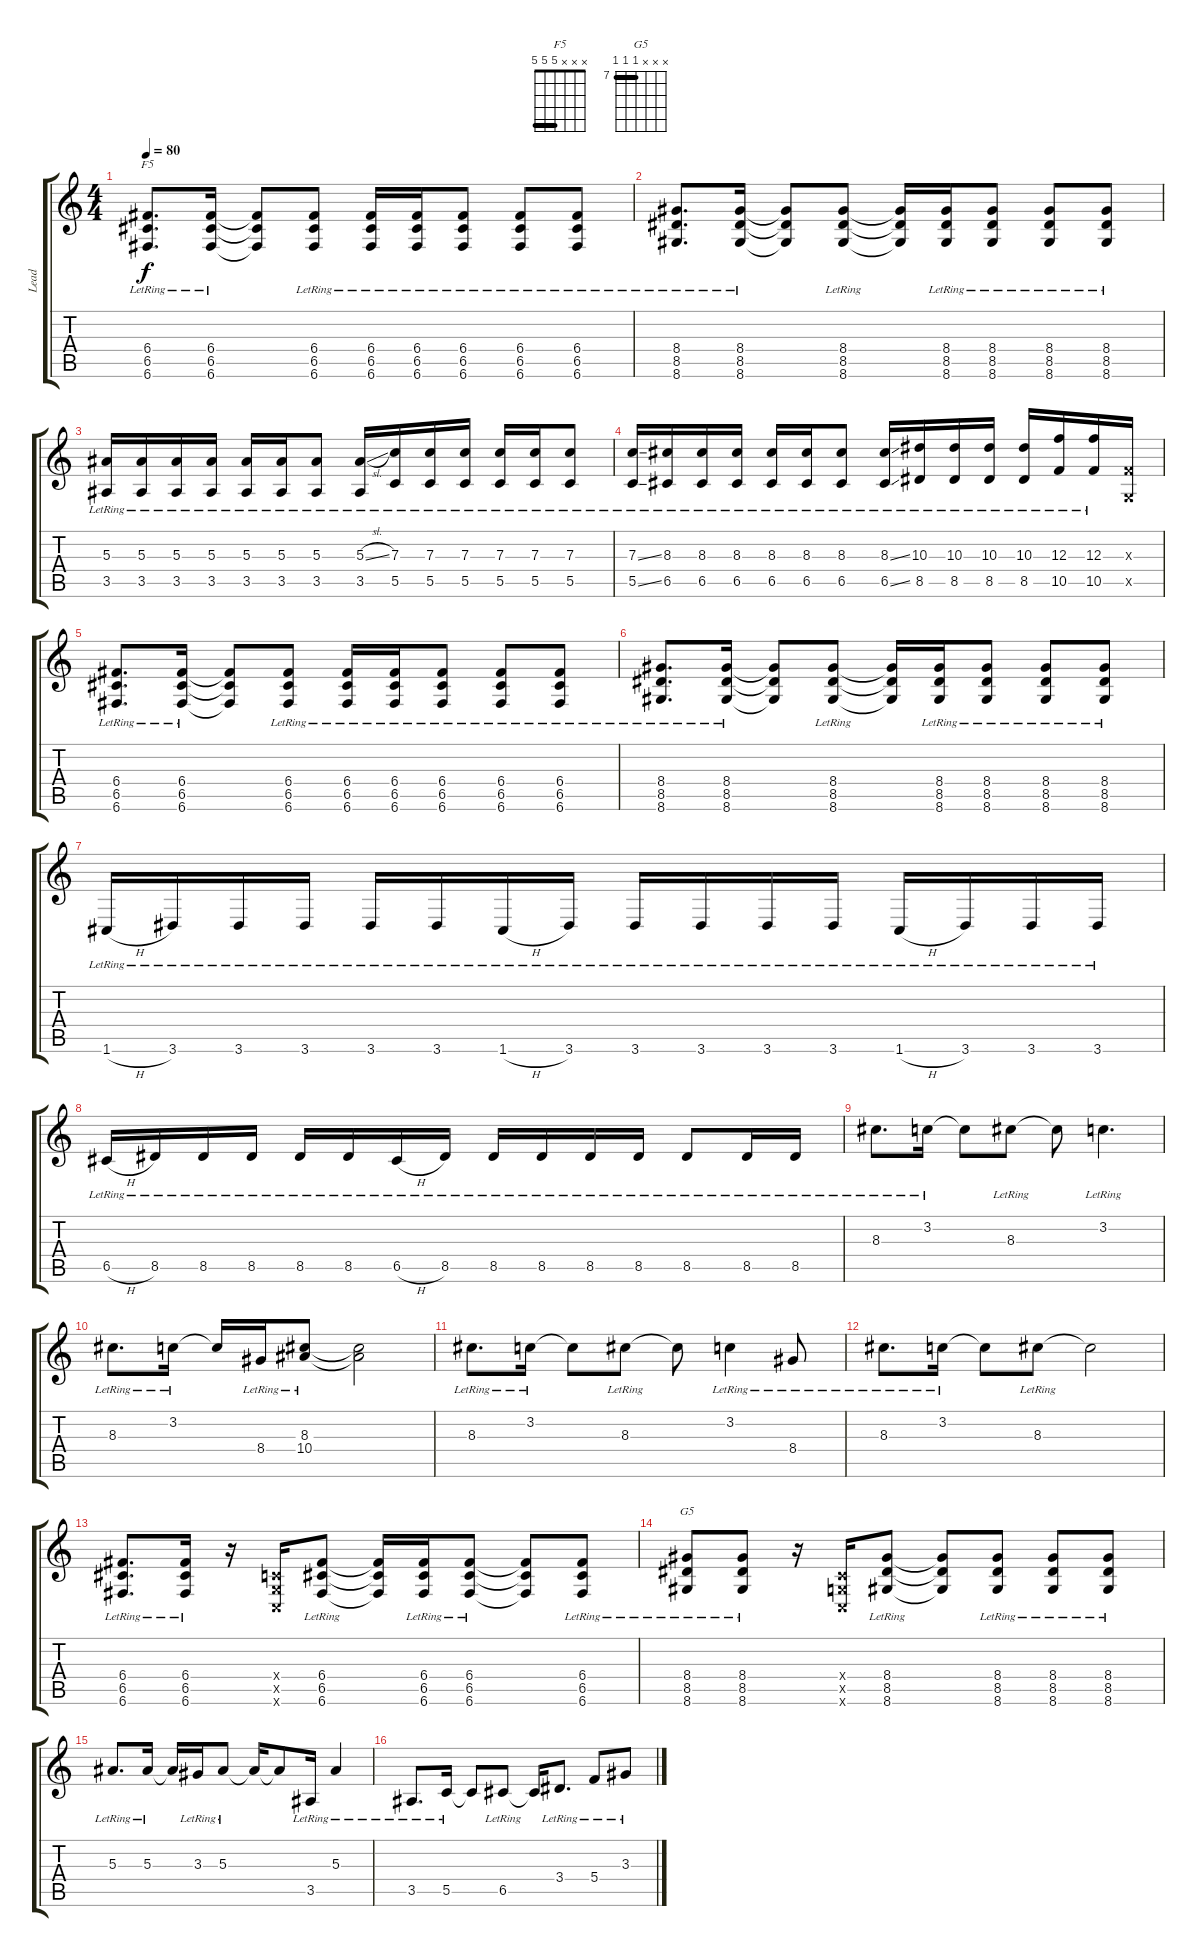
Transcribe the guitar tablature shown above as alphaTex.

\track ("Lead" "Lead") {instrument distortionguitar}
\staff {score tabs}
\tuning (D4 A3 F3 C3 G2 C2) {hide}
\chord ("F5" x x x 5 5 5) {barre 5}
\chord ("G5" x x x 7 7 7) {firstfret 7 barre 7}
\ts (4 4)
\tempo 80
\clef g2
\ks c
(6.4{lr} 6.5{lr} 6.6{lr}).8{d ch "F5" dy f} (6.4{lr} 6.5{lr} 6.6{lr}).16 (6.4{t} 6.5{t} 6.6{t}).8 (6.4{lr} 6.5{lr} 6.6{lr}).8 (6.4{lr} 6.5{lr} 6.6{lr}).16 (6.4{lr} 6.5{lr} 6.6{lr}).16 (6.4{lr} 6.5{lr} 6.6{lr}).8 (6.4{lr} 6.5{lr} 6.6{lr}).8 (6.4{lr} 6.5{lr} 6.6{lr}).8 |
(8.4{lr} 8.5{lr} 8.6{lr}).8{d} (8.4{lr} 8.5{lr} 8.6{lr}).16 (8.4{t} 8.5{t} 8.6{t}).8 (8.4{lr} 8.5{lr} 8.6{lr}).8 (8.4{t} 8.5{t} 8.6{t}).16 (8.4{lr} 8.5{lr} 8.6{lr}).16 (8.4{lr} 8.5{lr} 8.6{lr}).8 (8.4{lr} 8.5{lr} 8.6{lr}).8 (8.4{lr} 8.5{lr} 8.6{lr}).8 |
(5.3{lr} 3.5{lr}).16 (5.3{lr} 3.5{lr}).16 (5.3{lr} 3.5{lr}).16 (5.3{lr} 3.5{lr}).16 (5.3{lr} 3.5{lr}).16 (5.3{lr} 3.5{lr}).16 (5.3{lr} 3.5{lr}).8 (5.3{sl lr} 3.5{lr}).16 (7.3{lr} 5.5{lr}).16 (7.3{lr} 5.5{lr}).16 (7.3{lr} 5.5{lr}).16 (7.3{lr} 5.5{lr}).16 (7.3{lr} 5.5{lr}).16 (7.3{lr} 5.5{lr}).8 |
(7.3{ss lr} 5.5{ss lr}).16 (8.3{lr} 6.5{lr}).16 (8.3{lr} 6.5{lr}).16 (8.3{lr} 6.5{lr}).16 (8.3{lr} 6.5{lr}).16 (8.3{lr} 6.5{lr}).16 (8.3{lr} 6.5{lr}).8 (8.3{ss lr} 6.5{ss lr}).16 (10.3{lr} 8.5{lr}).16 (10.3{lr} 8.5{lr}).16 (10.3{lr} 8.5{lr}).16 (10.3{lr} 8.5{lr}).16 (12.3{lr} 10.5{lr}).16 (12.3{lr} 10.5{lr}).16 (0.3{x} 0.5{x}).16 |
(6.4{lr} 6.5{lr} 6.6{lr}).8{d} (6.4{lr} 6.5{lr} 6.6{lr}).16 (6.4{t} 6.5{t} 6.6{t}).8 (6.4{lr} 6.5{lr} 6.6{lr}).8 (6.4{lr} 6.5{lr} 6.6{lr}).16 (6.4{lr} 6.5{lr} 6.6{lr}).16 (6.4{lr} 6.5{lr} 6.6{lr}).8 (6.4{lr} 6.5{lr} 6.6{lr}).8 (6.4{lr} 6.5{lr} 6.6{lr}).8 |
(8.4{lr} 8.5{lr} 8.6{lr}).8{d} (8.4{lr} 8.5{lr} 8.6{lr}).16 (8.4{t} 8.5{t} 8.6{t}).8 (8.4{lr} 8.5{lr} 8.6{lr}).8 (8.4{t} 8.5{t} 8.6{t}).16 (8.4{lr} 8.5{lr} 8.6{lr}).16 (8.4{lr} 8.5{lr} 8.6{lr}).8 (8.4{lr} 8.5{lr} 8.6{lr}).8 (8.4{lr} 8.5{lr} 8.6{lr}).8 |
1.6{h lr}.16 3.6{lr}.16 3.6{lr}.16 3.6{lr}.16 3.6{lr}.16 3.6{lr}.16 1.6{h lr}.16 3.6{lr}.16 3.6{lr}.16 3.6{lr}.16 3.6{lr}.16 3.6{lr}.16 1.6{h lr}.16 3.6{lr}.16 3.6{lr}.16 3.6{lr}.16 |
6.5{h lr}.16 8.5{lr}.16 8.5{lr}.16 8.5{lr}.16 8.5{lr}.16 8.5{lr}.16 6.5{h lr}.16 8.5{lr}.16 8.5{lr}.16 8.5{lr}.16 8.5{lr}.16 8.5{lr}.16 8.5{lr}.8 8.5{lr}.16 8.5{lr}.16 |
8.3{lr}.8{d} 3.2{lr}.16 3.2{t}.8 8.3{lr}.8 8.3{t}.8 3.2{lr}.4{d} |
8.3{lr}.8{d} 3.2{lr}.16 3.2{t}.16 8.4{lr}.16 (8.3{lr} 10.4{lr}).8 (8.3{t} 10.4{t}).2 |
8.3{lr}.8{d} 3.2{lr}.16 3.2{t}.8 8.3{lr}.8 8.3{t}.8 3.2{lr}.4 8.4{lr}.8 |
8.3{lr}.8{d} 3.2{lr}.16 3.2{t}.8 8.3{lr}.8 8.3{t}.2 |
(6.4{lr} 6.5{lr} 6.6{lr}).8{d} (6.4{lr} 6.5{lr} 6.6{lr}).16 r.16 (0.4{x} 0.5{x} 0.6{x}).16 (6.4{lr} 6.5{lr} 6.6{lr}).8 (6.4{t} 6.5{t} 6.6{t}).16 (6.4{lr} 6.5{lr} 6.6{lr}).16 (6.4{lr} 6.5{lr} 6.6{lr}).8 (6.4{t} 6.5{t} 6.6{t}).8 (6.4{lr} 6.5{lr} 6.6{lr}).8 |
(8.4{lr} 8.5{lr} 8.6{lr}).8{ch "G5"} (8.4{lr} 8.5{lr} 8.6{lr}).8 r.16 (0.4{x} 0.5{x} 0.6{x}).16 (8.4{lr} 8.5{lr} 8.6{lr}).8 (8.4{t} 8.5{t} 8.6{t}).8 (8.4{lr} 8.5{lr} 8.6{lr}).8 (8.4{lr} 8.5{lr} 8.6{lr}).8 (8.4{lr} 8.5{lr} 8.6{lr}).8 |
5.3{lr}.8{d} 5.3{lr}.16 5.3{t}.16 3.3{lr}.16 5.3{lr}.8 5.3{t}.16 5.3{t}.8 3.5{lr}.16 5.3{lr}.4 |
3.5{lr}.8{d} 5.5{lr}.16 5.5{t}.8 6.5{lr}.8 6.5{t}.16 3.4{lr}.8{d} 5.4{lr}.8 3.3{lr}.8
